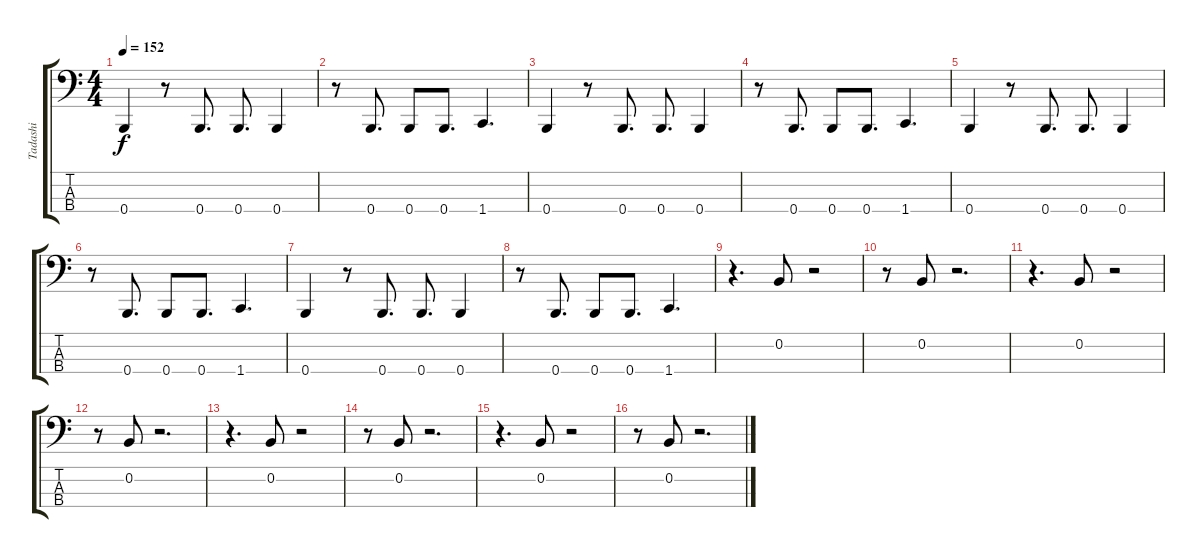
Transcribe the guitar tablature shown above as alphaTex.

\track ("Tadashi" "Tadashi") {instrument electricbasspick}
\staff {score tabs}
\tuning (E2 B1 Gb1 B0) {hide}
\ts (4 4)
\tempo 152
\clef f4
\ks c
0.4.4{dy f} r.8 0.4.8{d} 0.4.8{d} 0.4.4 |
r.8 0.4.8{d} 0.4.8 0.4.8{d} 1.4.4{d} |
0.4.4 r.8 0.4.8{d} 0.4.8{d} 0.4.4 |
r.8 0.4.8{d} 0.4.8 0.4.8{d} 1.4.4{d} |
0.4.4 r.8 0.4.8{d} 0.4.8{d} 0.4.4 |
r.8 0.4.8{d} 0.4.8 0.4.8{d} 1.4.4{d} |
0.4.4 r.8 0.4.8{d} 0.4.8{d} 0.4.4 |
r.8 0.4.8{d} 0.4.8 0.4.8{d} 1.4.4{d} |
r.4{d} 0.2.8 r.2 |
r.8 0.2.8 r.2{d} |
r.4{d} 0.2.8 r.2 |
r.8 0.2.8 r.2{d} |
r.4{d} 0.2.8 r.2 |
r.8 0.2.8 r.2{d} |
r.4{d} 0.2.8 r.2 |
r.8 0.2.8 r.2{d}
